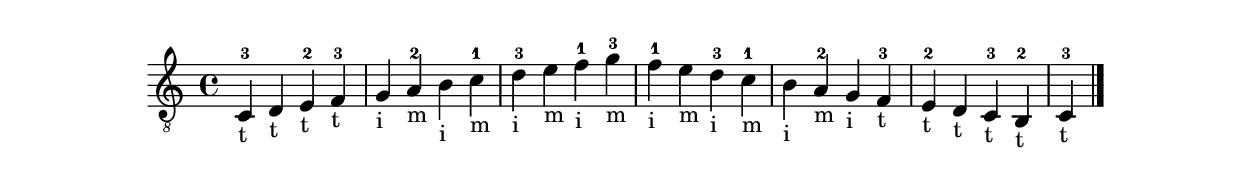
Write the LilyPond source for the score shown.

% How to get a traditional header in a conservative style for sheet
% music.  This has a smaller title suitable for a very short piece on
% line in an html document.


\version "2.6.3"
\header{  %title=\markup{\large "Excerpt"} % take out "\large" for larger
          %dedication=\markup{\tiny\italic{"Namo Sammasambuddhassa"}}	
          %  poet=\markup{\tiny{"SCALE"}}  % "\caps" doesn't get smallcaps
          % composer=\markup{\tiny{"CARCASSI"}} % nor does \smallcaps
                % for copyright symbol in emacs:  c-x 8 C or c-q 251
	  %copyright=\markup{\tiny{"©2006 Not Really"}}
          % tagline=\markup{\tiny{Engraved by LilyPond}} % looks bad.
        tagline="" 
}

\layout{     %noindent=##f 
             %indent=0.1\cm
	 linewidth=19.0\cm
         \context { \Score \remove "Timing_engraver"}
            %\context { \Staff \remove "Time_signature_engraver"}
            %betweensystemspace=-0.2 total loss
            %betweensystempadding=-0.2 total loss
            %beforetitlespace=-0.2 total loss
            %aftertitlespace=-0.2 total loss
            %notime=##t total loss
}

%\paper {vsize = 5.5\cm} % Reduce until failure, for png copyright

\score{
                 %\override Staff.TimeSignature #'style = #'()
\relative c{
\clef "G_8"
c4_"t"^3 d_"t" e^2_"t" f^3_"t"
g_"i" a^2_"m" b_"i" c^1_"m" 
d^3_"i" e_"m" f^1_"i" g^3_"m" 
f^1_"i" e_"m" d^3_"i" c^1_"m" 
b_"i" a^2_"m" g_"i" f^3_"t" 
e^2_"t" d_"t" c^3_"t" b^2_"t" 
c^3_"t" \bar "|."
}
}
